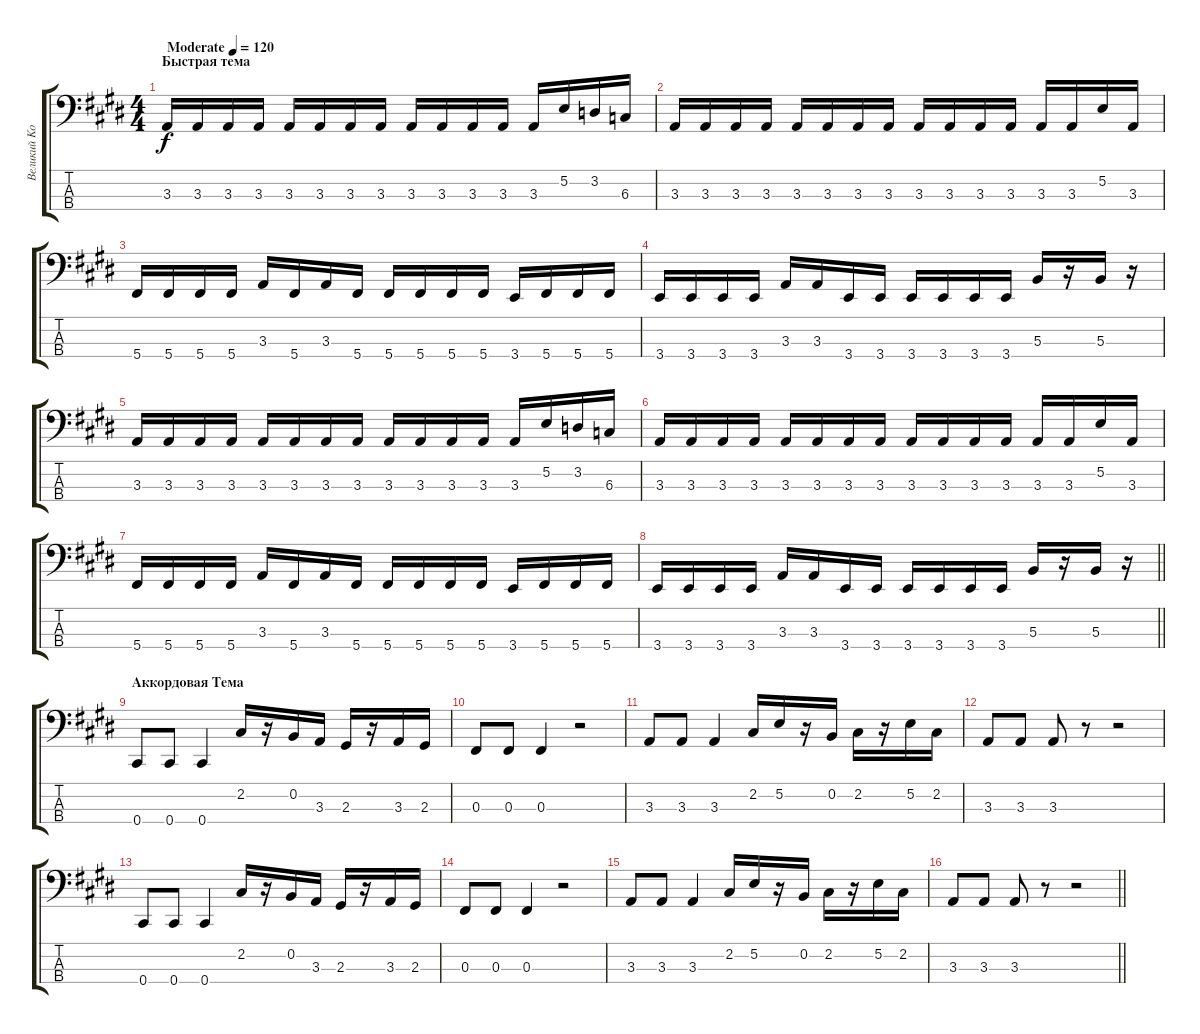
\track ("Великий Kostya" "Великий Ko") {instrument electricbassfinger}
\staff {score tabs}
\tuning (E2 B1 Gb1 Db1) {hide}
\ts (4 4)
\section ("" "Быстрая тема")
\tempo (120 "Moderate")
\clef f4
\ks e
3.3.16{dy f instrument electricbassfinger} 3.3.16 3.3.16 3.3.16 3.3.16 3.3.16 3.3.16 3.3.16 3.3.16 3.3.16 3.3.16 3.3.16 3.3.16 5.2.16 3.2.16 6.3.16 |
3.3.16 3.3.16 3.3.16 3.3.16 3.3.16 3.3.16 3.3.16 3.3.16 3.3.16 3.3.16 3.3.16 3.3.16 3.3.16 3.3.16 5.2.16 3.3.16 |
5.4.16 5.4.16 5.4.16 5.4.16 3.3.16 5.4.16 3.3.16 5.4.16 5.4.16 5.4.16 5.4.16 5.4.16 3.4.16 5.4.16 5.4.16 5.4.16 |
3.4.16 3.4.16 3.4.16 3.4.16 3.3.16 3.3.16 3.4.16 3.4.16 3.4.16 3.4.16 3.4.16 3.4.16 5.3.16 r.16 5.3.16 r.16 |
3.3.16 3.3.16 3.3.16 3.3.16 3.3.16 3.3.16 3.3.16 3.3.16 3.3.16 3.3.16 3.3.16 3.3.16 3.3.16 5.2.16 3.2.16 6.3.16 |
3.3.16 3.3.16 3.3.16 3.3.16 3.3.16 3.3.16 3.3.16 3.3.16 3.3.16 3.3.16 3.3.16 3.3.16 3.3.16 3.3.16 5.2.16 3.3.16 |
5.4.16 5.4.16 5.4.16 5.4.16 3.3.16 5.4.16 3.3.16 5.4.16 5.4.16 5.4.16 5.4.16 5.4.16 3.4.16 5.4.16 5.4.16 5.4.16 |
\barLineRight lightlight
3.4.16 3.4.16 3.4.16 3.4.16 3.3.16 3.3.16 3.4.16 3.4.16 3.4.16 3.4.16 3.4.16 3.4.16 5.3.16 r.16 5.3.16 r.16 |
\section ("" "Аккордовая Тема")
0.4.8 0.4.8 0.4.4 2.2.16 r.16 0.2.16 3.3.16 2.3.16 r.16 3.3.16 2.3.16 |
0.3.8 0.3.8 0.3.4 r.2 |
3.3.8 3.3.8 3.3.4 2.2.16 5.2.16 r.16 0.2.16 2.2.16 r.16 5.2.16 2.2.16 |
3.3.8 3.3.8 3.3.8 r.8 r.2 |
0.4.8 0.4.8 0.4.4 2.2.16 r.16 0.2.16 3.3.16 2.3.16 r.16 3.3.16 2.3.16 |
0.3.8 0.3.8 0.3.4 r.2 |
3.3.8 3.3.8 3.3.4 2.2.16 5.2.16 r.16 0.2.16 2.2.16 r.16 5.2.16 2.2.16 |
\barLineRight lightlight
3.3.8 3.3.8 3.3.8 r.8 r.2
